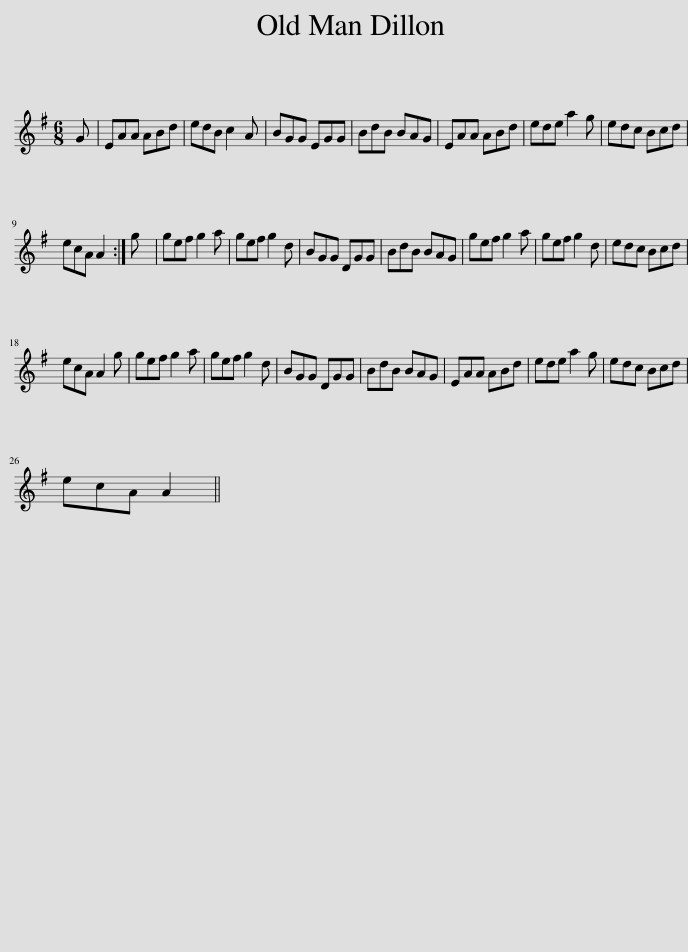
X:1
L:1/8
M:6/8
I:linebreak $
K:G
V:1 treble
V:1
 G | EAA ABd | edB c2 A | BGG EGG | BdB BAG | %5
 EAA ABd | ede a2 g | edc Bcd |$ ecA A2 :| g | %10
 gef g2 a | gef g2 d | BGG DGG | BdB BAG | gef g2 a | %15
 gef g2 d | edc Bcd |$ ecA A2 g | gef g2 a | gef g2 d | %20
 BGG DGG | BdB BAG | EAA ABd | ede a2 g | edc Bcd |$ %25
 ecA A2 || %26
